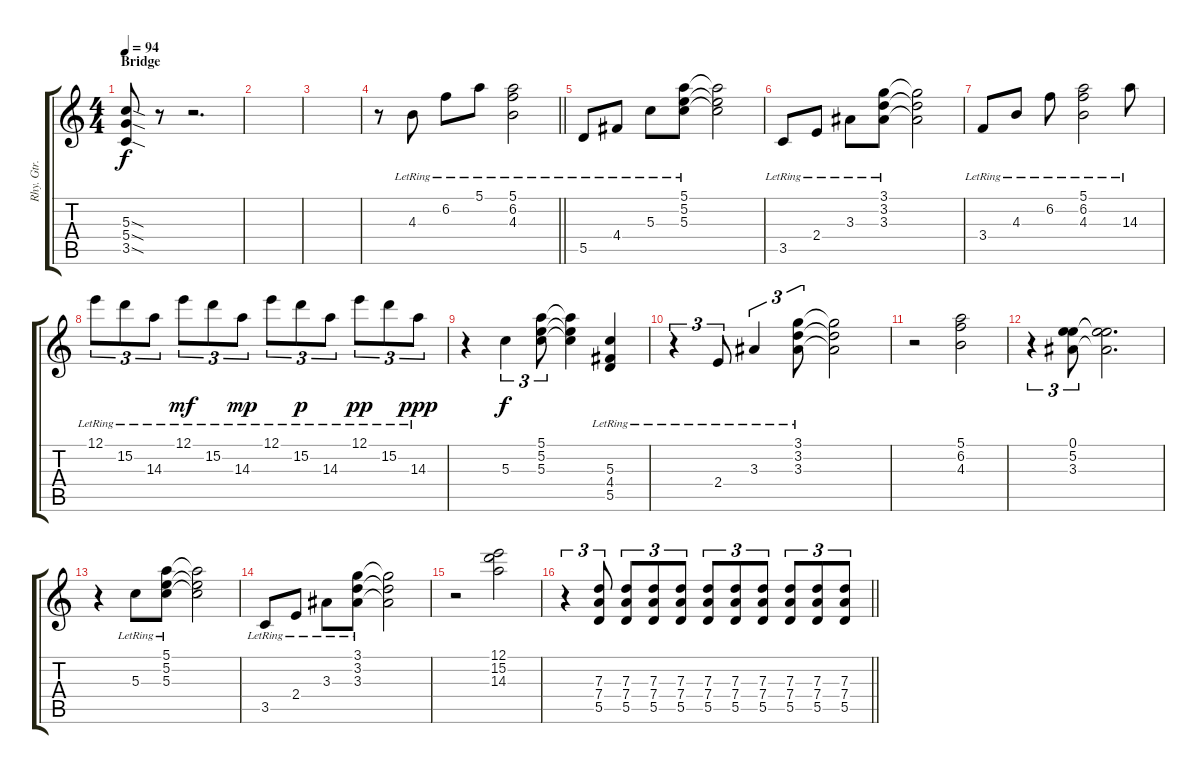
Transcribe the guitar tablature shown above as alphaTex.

\track ("Rhy. Gtr. 2" "Rhy. Gtr. ") {instrument distortionguitar}
\staff {score tabs}
\tuning (E4 B3 G3 D3 A2 E2) {hide}
\ts (4 4)
\section ("" "Bridge")
\tempo 94
\clef g2
\ks c
(5.3{sod t} 5.4{sod t} 3.5{sod t}).8{dy f} r.8 r.2{d} |
|
|
\barLineRight lightlight
r.8{instrument electricguitarclean} 4.3{lr}.8 6.2{lr}.8 5.1{lr}.8 (5.1{lr} 6.2{lr} 4.3{lr}).2 |
5.5{lr}.8 4.4{lr}.8 5.3{lr}.8 (5.1 5.2{lr} 5.3{lr}).8 (5.1{t} 5.2{t} 5.3{t}).2 |
3.5{lr}.8 2.4{lr}.8 3.3{lr}.8 (3.1 3.2{lr} 3.3{lr}).8 (3.1{t} 3.2{t} 3.3{t}).2 |
3.4{lr}.8 4.3{lr}.8 6.2{lr}.8 (5.1{lr} 6.2{lr} 4.3{lr}).2 14.3{lr}.8 |
12.1{lr}.8{tu (3 2)} 15.2{lr}.8{tu (3 2)} 14.3{lr}.8{tu (3 2)} 12.1{lr}.8{tu (3 2) dy mf} 15.2{lr}.8{tu (3 2)} 14.3{lr}.8{tu (3 2) dy mp} 12.1{lr}.8{tu (3 2)} 15.2{lr}.8{tu (3 2) dy p} 14.3{lr}.8{tu (3 2)} 12.1{lr}.8{tu (3 2) dy pp} 15.2{lr}.8{tu (3 2)} 14.3{lr}.8{tu (3 2) dy ppp} |
r.4 5.3.4{tu (3 2) dy f} (5.1 5.2 5.3).8{tu (3 2)} (5.1{t} 5.2{t} 5.3{t}).4 (5.3{lr} 4.4{lr} 5.5).4 |
r.4{tu (3 2)} 2.4{lr}.8{tu (3 2)} 3.3{lr}.4{tu (3 2)} (3.1 3.2{lr} 3.3{lr}).8{tu (3 2)} (3.1{t} 3.2{t} 3.3{t}).2 |
r.2 (5.1 6.2 4.3).2 |
r.4{tu (3 2)} (0.1 5.2 3.3).8{tu (3 2)} (0.1{t} 5.2{t} 3.3{t}).2{d} |
r.4 5.3{lr}.8 (5.1 5.2{lr} 5.3{lr}).8 (5.1{t} 5.2{t} 5.3{t}).2 |
3.5{lr}.8 2.4{lr}.8 3.3{lr}.8 (3.1 3.2{lr} 3.3{lr}).8 (3.1{t} 3.2{t} 3.3{t}).2 |
r.2 (12.1 15.2 14.3).2 |
\barLineRight lightlight
r.4{tu (3 2)} (7.3 7.4 5.5).8{tu (3 2) instrument distortionguitar} (7.3 7.4 5.5).8{tu (3 2)} (7.3 7.4 5.5).8{tu (3 2)} (7.3 7.4 5.5).8{tu (3 2)} (7.3 7.4 5.5).8{tu (3 2)} (7.3 7.4 5.5).8{tu (3 2)} (7.3 7.4 5.5).8{tu (3 2)} (7.3 7.4 5.5).8{tu (3 2)} (7.3 7.4 5.5).8{tu (3 2)} (7.3 7.4 5.5).8{tu (3 2)}
